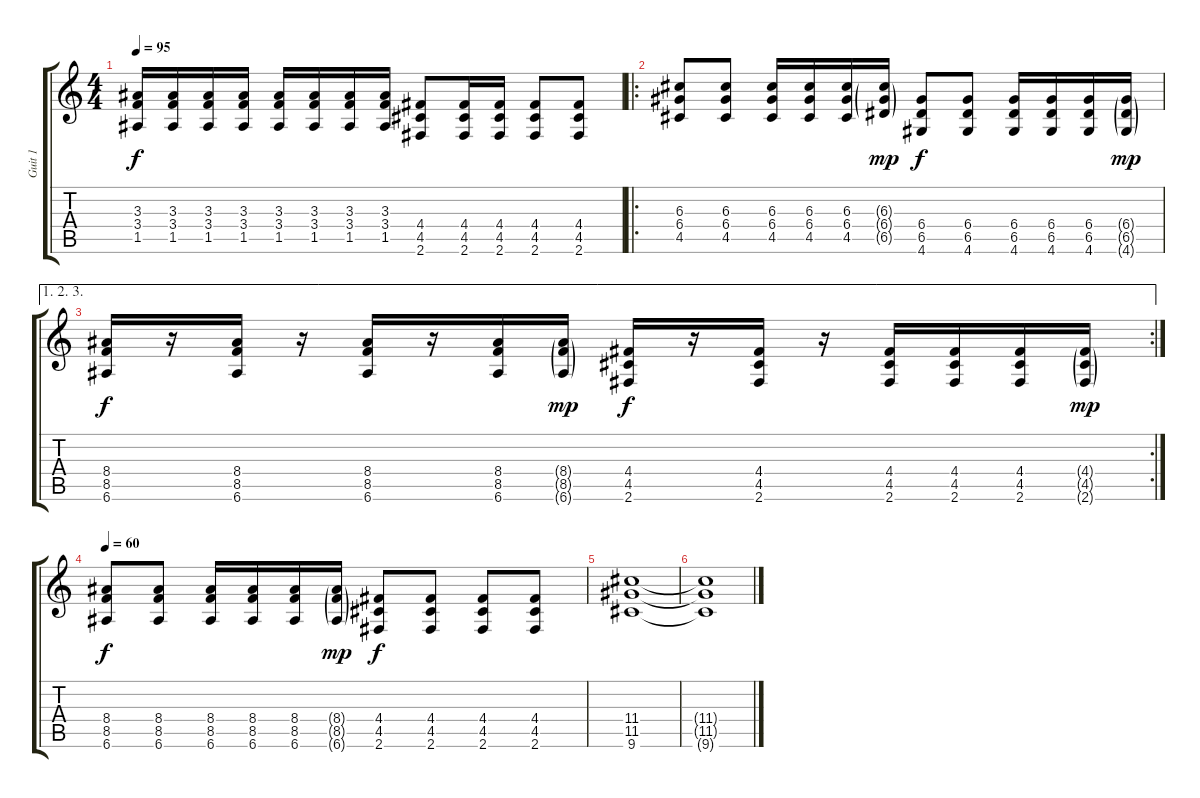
\track ("Guit 1" "Guit 1") {instrument overdrivenguitar}
\staff {score tabs}
\tuning (E4 B3 G3 D3 A2 E2) {hide}
\ts (4 4)
\tempo 95
\clef g2
\ks c
(3.3 3.4 1.5).16{dy f} (3.3 3.4 1.5).16 (3.3 3.4 1.5).16 (3.3 3.4 1.5).16 (3.3 3.4 1.5).16 (3.3 3.4 1.5).16 (3.3 3.4 1.5).16 (3.3 3.4 1.5).16 (4.4 4.5 2.6).8 (4.4 4.5 2.6).16 (4.4 4.5 2.6).16 (4.4 4.5 2.6).8 (4.4 4.5 2.6).8 |
\ro
(6.3 6.4 4.5).8 (6.3 6.4 4.5).8 (6.3 6.4 4.5).16 (6.3 6.4 4.5).16 (6.3 6.4 4.5).16 (6.3{g} 6.4{g} 6.5{g}).16{dy mp} (6.4 6.5 4.6).8{dy f} (6.4 6.5 4.6).8 (6.4 6.5 4.6).16 (6.4 6.5 4.6).16 (6.4 6.5 4.6).16 (6.4{g} 6.5{g} 4.6{g}).16{dy mp} |
\ae (1 2 3)
\rc 2
(8.4 8.5 6.6).16{dy f} r.16 (8.4 8.5 6.6).16 r.16 (8.4 8.5 6.6).16 r.16 (8.4 8.5 6.6).16 (8.4{g} 8.5{g} 6.6{g}).16{dy mp} (4.4 4.5 2.6).16{dy f} r.16 (4.4 4.5 2.6).16 r.16 (4.4 4.5 2.6).16 (4.4 4.5 2.6).16 (4.4 4.5 2.6).16 (4.4{g} 4.5{g} 2.6{g}).16{dy mp} |
\tempo 60
(8.4 8.5 6.6).8{dy f} (8.4 8.5 6.6).8 (8.4 8.5 6.6).16 (8.4 8.5 6.6).16 (8.4 8.5 6.6).16 (8.4{g} 8.5{g} 6.6{g}).16{dy mp} (4.4 4.5 2.6).8{dy f} (4.4 4.5 2.6).8 (4.4 4.5 2.6).8 (4.4 4.5 2.6).8 |
(11.4 11.5 9.6).1{volume 2} |
(11.4{t} 11.5{t} 9.6{t}).1
